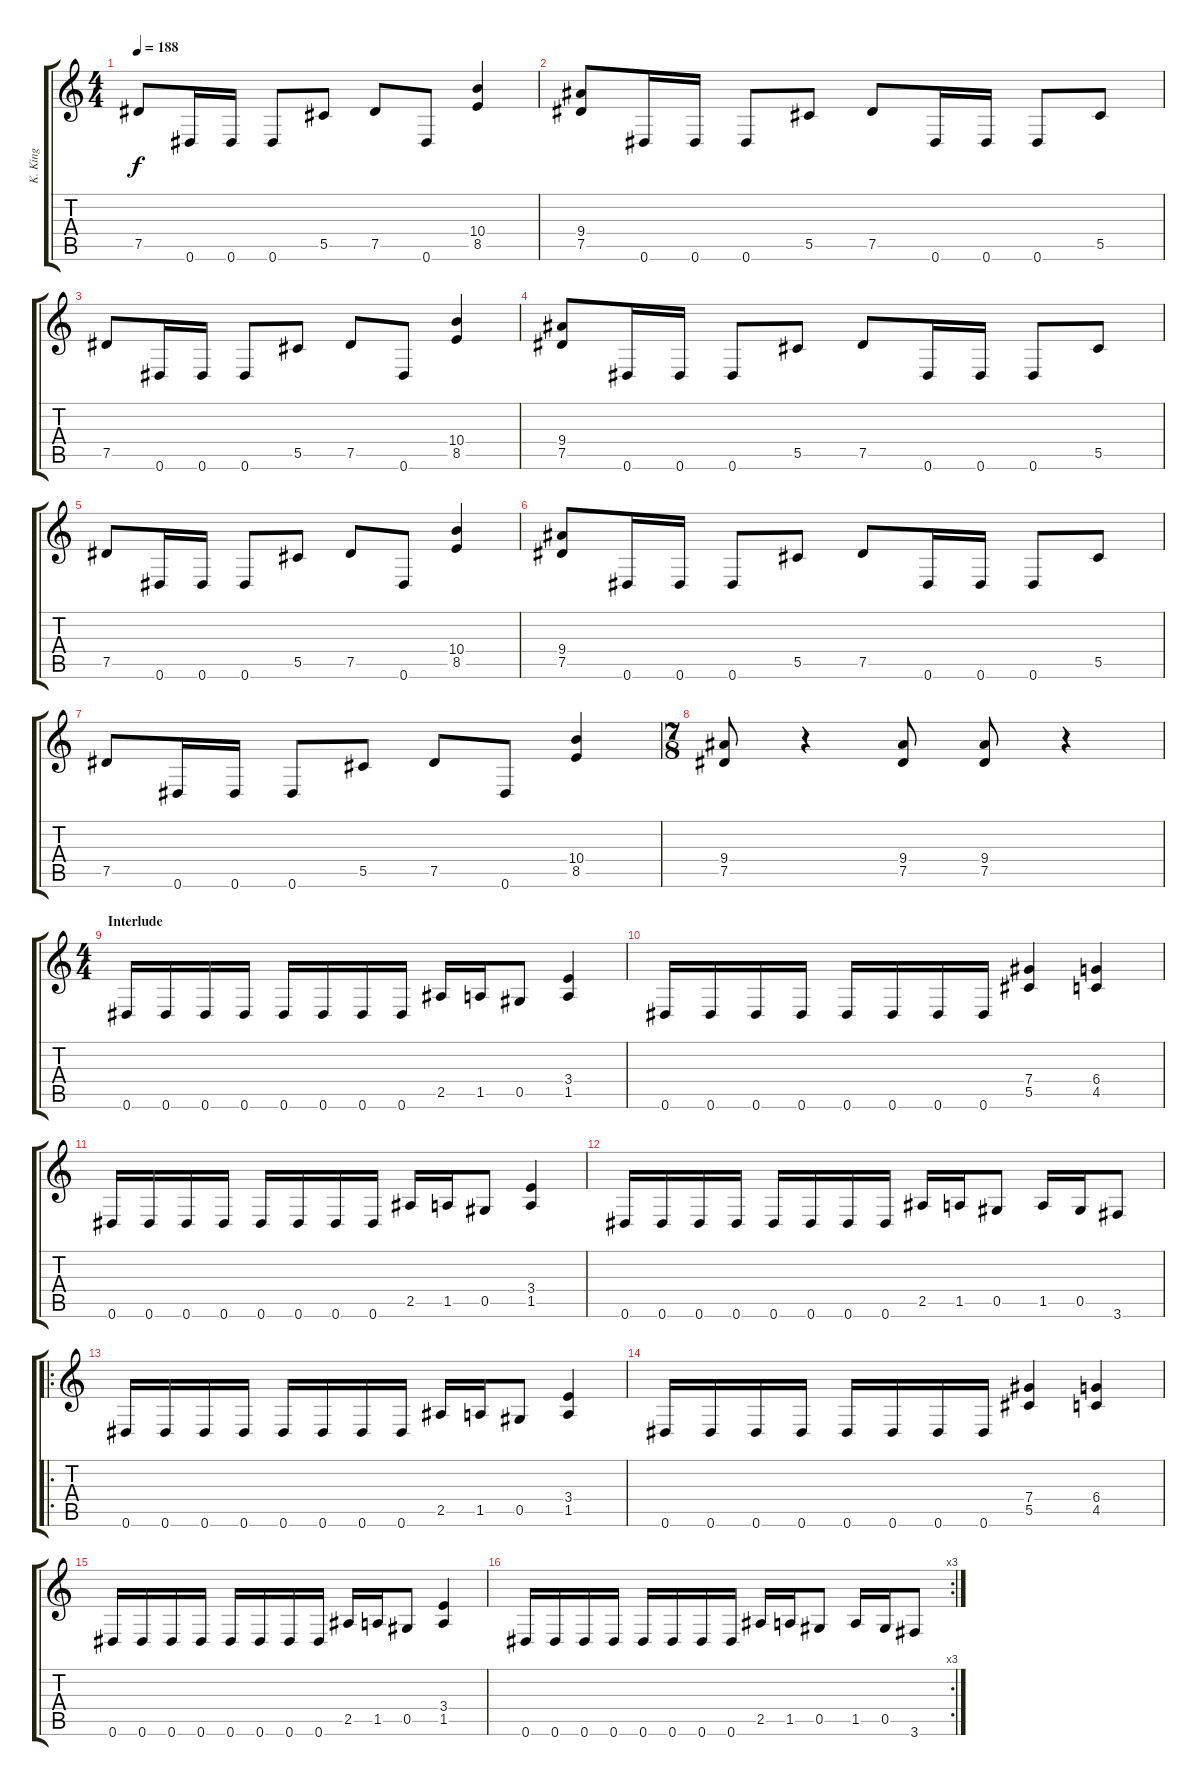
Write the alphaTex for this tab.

\track ("K. King" "K. King") {instrument distortionguitar}
\staff {score tabs}
\tuning (Eb4 Bb3 Gb3 Db3 Ab2 Eb2) {hide}
\ts (4 4)
\tempo 188
\clef g2
\ks c
7.5.8{dy f} 0.6.16 0.6.16 0.6.8 5.5.8 7.5.8 0.6.8 (10.4 8.5).4 |
(9.4 7.5).8 0.6.16 0.6.16 0.6.8 5.5.8 7.5.8 0.6.16 0.6.16 0.6.8 5.5.8 |
7.5.8 0.6.16 0.6.16 0.6.8 5.5.8 7.5.8 0.6.8 (10.4 8.5).4 |
(9.4 7.5).8 0.6.16 0.6.16 0.6.8 5.5.8 7.5.8 0.6.16 0.6.16 0.6.8 5.5.8 |
7.5.8 0.6.16 0.6.16 0.6.8 5.5.8 7.5.8 0.6.8 (10.4 8.5).4 |
(9.4 7.5).8 0.6.16 0.6.16 0.6.8 5.5.8 7.5.8 0.6.16 0.6.16 0.6.8 5.5.8 |
7.5.8 0.6.16 0.6.16 0.6.8 5.5.8 7.5.8 0.6.8 (10.4 8.5).4 |
\ts (7 8)
(9.4 7.5).8 r.4 (9.4 7.5).8 (9.4 7.5).8 r.4 |
\ts (4 4)
\section ("" "Interlude")
0.6.16 0.6.16 0.6.16 0.6.16 0.6.16 0.6.16 0.6.16 0.6.16 2.5.16 1.5.16 0.5.8 (3.4 1.5).4 |
0.6.16 0.6.16 0.6.16 0.6.16 0.6.16 0.6.16 0.6.16 0.6.16 (7.4 5.5).4 (6.4 4.5).4 |
0.6.16 0.6.16 0.6.16 0.6.16 0.6.16 0.6.16 0.6.16 0.6.16 2.5.16 1.5.16 0.5.8 (3.4 1.5).4 |
0.6.16 0.6.16 0.6.16 0.6.16 0.6.16 0.6.16 0.6.16 0.6.16 2.5.16 1.5.16 0.5.8 1.5.16 0.5.16 3.6.8 |
\ro
0.6.16 0.6.16 0.6.16 0.6.16 0.6.16 0.6.16 0.6.16 0.6.16 2.5.16 1.5.16 0.5.8 (3.4 1.5).4 |
0.6.16 0.6.16 0.6.16 0.6.16 0.6.16 0.6.16 0.6.16 0.6.16 (7.4 5.5).4 (6.4 4.5).4 |
0.6.16 0.6.16 0.6.16 0.6.16 0.6.16 0.6.16 0.6.16 0.6.16 2.5.16 1.5.16 0.5.8 (3.4 1.5).4 |
\rc 3
0.6.16 0.6.16 0.6.16 0.6.16 0.6.16 0.6.16 0.6.16 0.6.16 2.5.16 1.5.16 0.5.8 1.5.16 0.5.16 3.6.8
